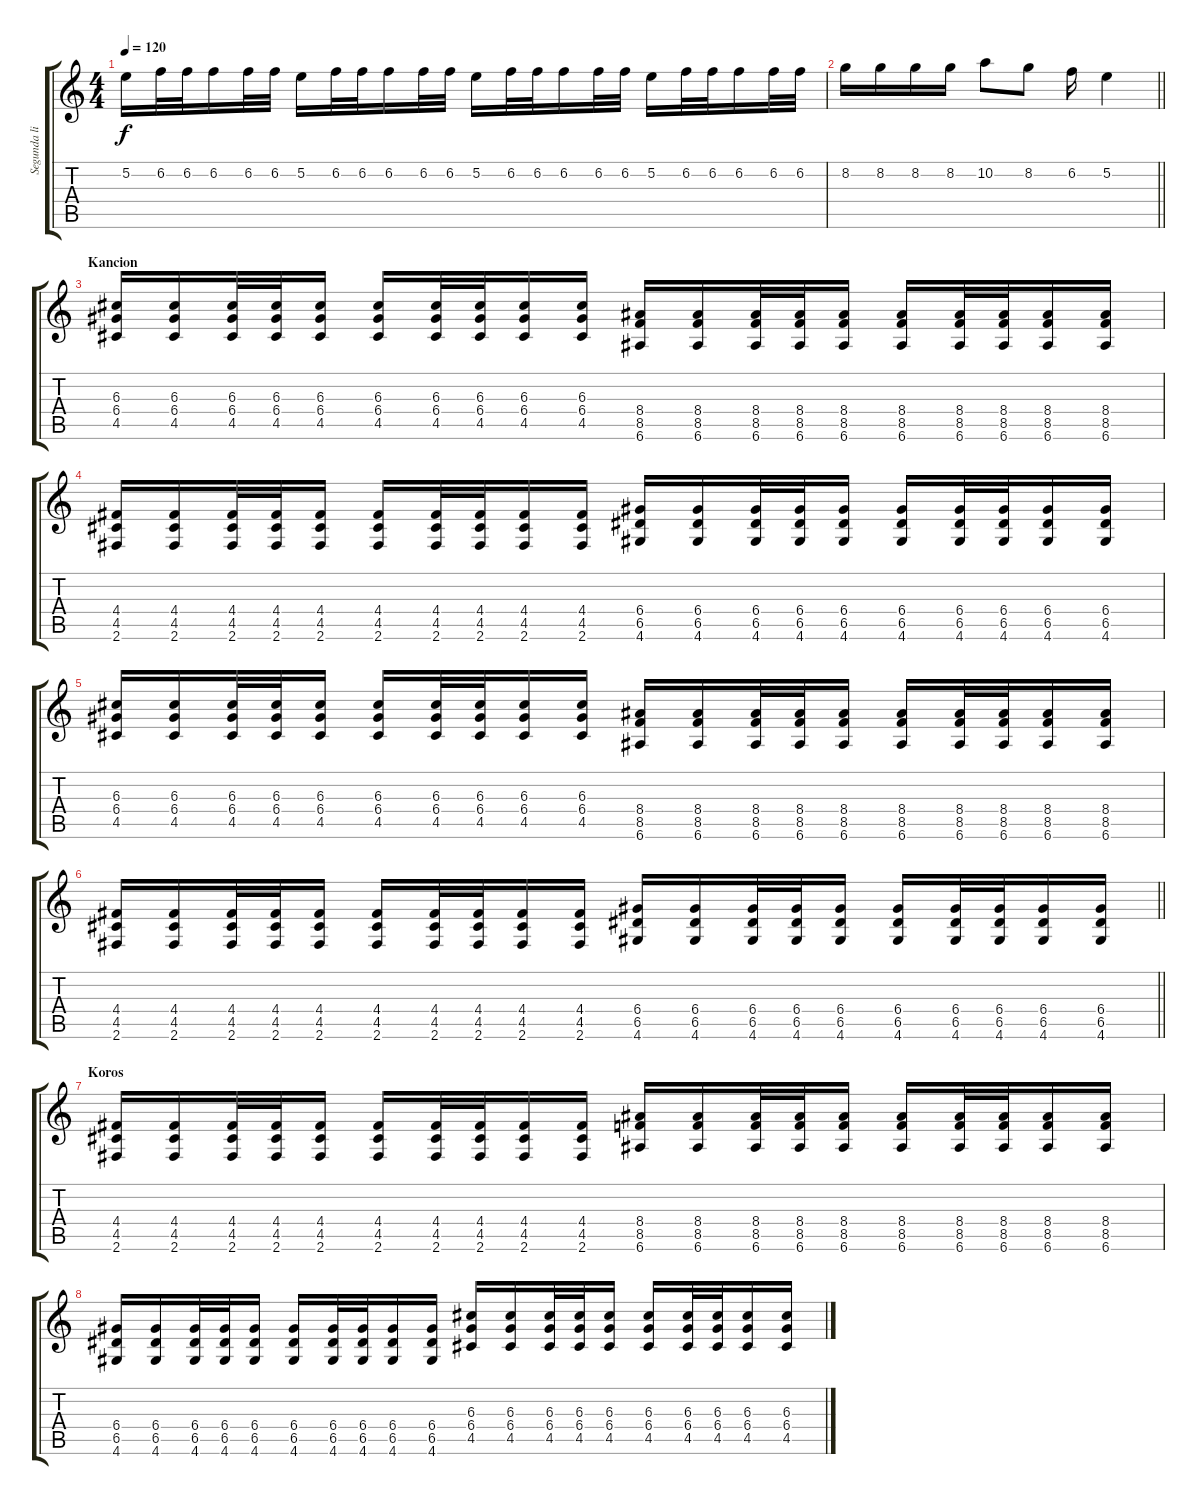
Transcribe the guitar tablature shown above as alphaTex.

\track ("Segunda lira" "Segunda li") {instrument distortionguitar}
\staff {score tabs}
\tuning (E4 B3 G3 D3 A2 E2) {hide}
\ts (4 4)
\tempo 120
\clef g2
\ks c
5.2.16{dy f} 6.2.32 6.2.32 6.2.16 6.2.32 6.2.32 5.2.16 6.2.32 6.2.32 6.2.16 6.2.32 6.2.32 5.2.16 6.2.32 6.2.32 6.2.16 6.2.32 6.2.32 5.2.16 6.2.32 6.2.32 6.2.16 6.2.32 6.2.32 |
\barLineRight lightlight
8.2.16 8.2.16 8.2.16 8.2.16 10.2.8 8.2.8 6.2.16 5.2.4 |
\section ("" "Kancion")
(6.3 6.4 4.5).16 (6.3 6.4 4.5).16 (6.3 6.4 4.5).32 (6.3 6.4 4.5).32 (6.3 6.4 4.5).16 (6.3 6.4 4.5).16 (6.3 6.4 4.5).32 (6.3 6.4 4.5).32 (6.3 6.4 4.5).16 (6.3 6.4 4.5).16 (8.4 8.5 6.6).16 (8.4 8.5 6.6).16 (8.4 8.5 6.6).32 (8.4 8.5 6.6).32 (8.4 8.5 6.6).16 (8.4 8.5 6.6).16 (8.4 8.5 6.6).32 (8.4 8.5 6.6).32 (8.4 8.5 6.6).16 (8.4 8.5 6.6).16 |
(4.4 4.5 2.6).16 (4.4 4.5 2.6).16 (4.4 4.5 2.6).32 (4.4 4.5 2.6).32 (4.4 4.5 2.6).16 (4.4 4.5 2.6).16 (4.4 4.5 2.6).32 (4.4 4.5 2.6).32 (4.4 4.5 2.6).16 (4.4 4.5 2.6).16 (6.4 6.5 4.6).16 (6.4 6.5 4.6).16 (6.4 6.5 4.6).32 (6.4 6.5 4.6).32 (6.4 6.5 4.6).16 (6.4 6.5 4.6).16 (6.4 6.5 4.6).32 (6.4 6.5 4.6).32 (6.4 6.5 4.6).16 (6.4 6.5 4.6).16 |
(6.3 6.4 4.5).16 (6.3 6.4 4.5).16 (6.3 6.4 4.5).32 (6.3 6.4 4.5).32 (6.3 6.4 4.5).16 (6.3 6.4 4.5).16 (6.3 6.4 4.5).32 (6.3 6.4 4.5).32 (6.3 6.4 4.5).16 (6.3 6.4 4.5).16 (8.4 8.5 6.6).16 (8.4 8.5 6.6).16 (8.4 8.5 6.6).32 (8.4 8.5 6.6).32 (8.4 8.5 6.6).16 (8.4 8.5 6.6).16 (8.4 8.5 6.6).32 (8.4 8.5 6.6).32 (8.4 8.5 6.6).16 (8.4 8.5 6.6).16 |
\barLineRight lightlight
(4.4 4.5 2.6).16 (4.4 4.5 2.6).16 (4.4 4.5 2.6).32 (4.4 4.5 2.6).32 (4.4 4.5 2.6).16 (4.4 4.5 2.6).16 (4.4 4.5 2.6).32 (4.4 4.5 2.6).32 (4.4 4.5 2.6).16 (4.4 4.5 2.6).16 (6.4 6.5 4.6).16 (6.4 6.5 4.6).16 (6.4 6.5 4.6).32 (6.4 6.5 4.6).32 (6.4 6.5 4.6).16 (6.4 6.5 4.6).16 (6.4 6.5 4.6).32 (6.4 6.5 4.6).32 (6.4 6.5 4.6).16 (6.4 6.5 4.6).16 |
\section ("" "Koros")
(4.4 4.5 2.6).16 (4.4 4.5 2.6).16 (4.4 4.5 2.6).32 (4.4 4.5 2.6).32 (4.4 4.5 2.6).16 (4.4 4.5 2.6).16 (4.4 4.5 2.6).32 (4.4 4.5 2.6).32 (4.4 4.5 2.6).16 (4.4 4.5 2.6).16 (8.4 8.5 6.6).16 (8.4 8.5 6.6).16 (8.4 8.5 6.6).32 (8.4 8.5 6.6).32 (8.4 8.5 6.6).16 (8.4 8.5 6.6).16 (8.4 8.5 6.6).32 (8.4 8.5 6.6).32 (8.4 8.5 6.6).16 (8.4 8.5 6.6).16 |
(6.4 6.5 4.6).16 (6.4 6.5 4.6).16 (6.4 6.5 4.6).32 (6.4 6.5 4.6).32 (6.4 6.5 4.6).16 (6.4 6.5 4.6).16 (6.4 6.5 4.6).32 (6.4 6.5 4.6).32 (6.4 6.5 4.6).16 (6.4 6.5 4.6).16 (6.3 6.4 4.5).16 (6.3 6.4 4.5).16 (6.3 6.4 4.5).32 (6.3 6.4 4.5).32 (6.3 6.4 4.5).16 (6.3 6.4 4.5).16 (6.3 6.4 4.5).32 (6.3 6.4 4.5).32 (6.3 6.4 4.5).16 (6.3 6.4 4.5).16
